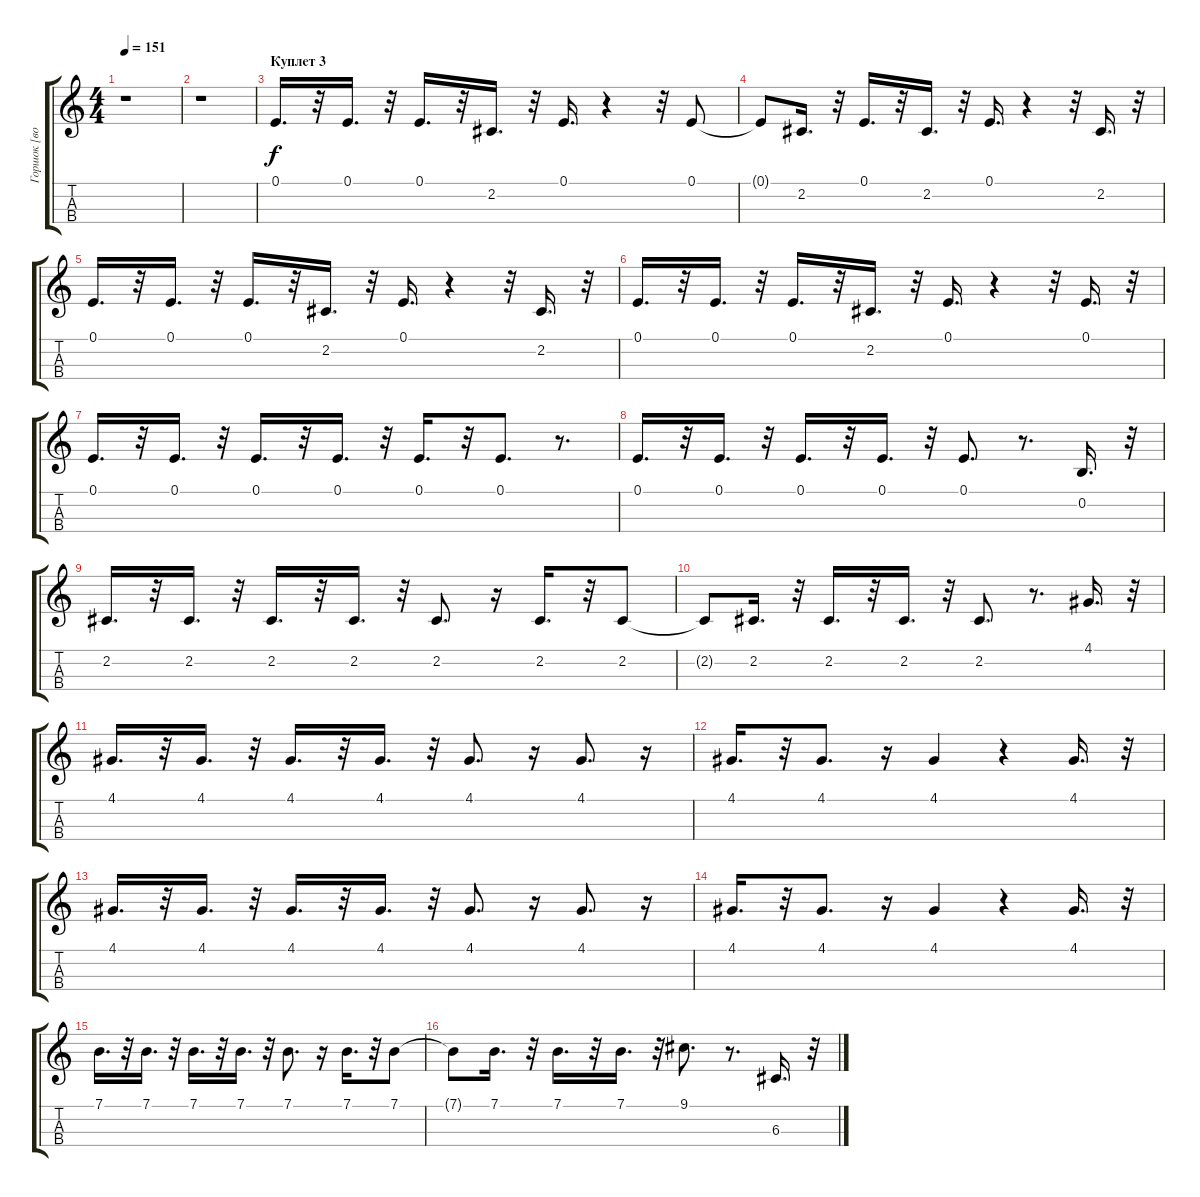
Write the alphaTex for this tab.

\track ("Горшок [вокал]" "Горшок [во") {instrument stringensemble1}
\staff {score tabs}
\tuning (E4 B3 G3 D3) {hide}
\ts (4 4)
\tempo 151
\clef g2
\ks c
r.1{dy f} |
r.1 |
\section ("" "Куплет 3")
0.1.16{d} r.32 0.1.16{d} r.32 0.1.16{d} r.32 2.2.16{d} r.32 0.1.16{d} r.4 r.32 0.1.8 |
0.1{t}.8 2.2.16{d} r.32 0.1.16{d} r.32 2.2.16{d} r.32 0.1.16{d} r.4 r.32 2.2.16{d} r.32 |
0.1.16{d} r.32 0.1.16{d} r.32 0.1.16{d} r.32 2.2.16{d} r.32 0.1.16{d} r.4 r.32 2.2.16{d} r.32 |
0.1.16{d} r.32 0.1.16{d} r.32 0.1.16{d} r.32 2.2.16{d} r.32 0.1.16{d} r.4 r.32 0.1.16{d} r.32 |
0.1.16{d} r.32 0.1.16{d} r.32 0.1.16{d} r.32 0.1.16{d} r.32 0.1.16{d} r.32 0.1.8{d} r.8{d} |
0.1.16{d} r.32 0.1.16{d} r.32 0.1.16{d} r.32 0.1.16{d} r.32 0.1.8{d} r.8{d} 0.2.16{d} r.32 |
2.2.16{d} r.32 2.2.16{d} r.32 2.2.16{d} r.32 2.2.16{d} r.32 2.2.8{d} r.16 2.2.16{d} r.32 2.2.8 |
2.2{t}.8 2.2.16{d} r.32 2.2.16{d} r.32 2.2.16{d} r.32 2.2.8{d} r.8{d} 4.1.16{d} r.32 |
4.1.16{d} r.32 4.1.16{d} r.32 4.1.16{d} r.32 4.1.16{d} r.32 4.1.8{d} r.16 4.1.8{d} r.16 |
4.1.16{d} r.32 4.1.8{d} r.16 4.1.4 r.4 4.1.16{d} r.32 |
4.1.16{d} r.32 4.1.16{d} r.32 4.1.16{d} r.32 4.1.16{d} r.32 4.1.8{d} r.16 4.1.8{d} r.16 |
4.1.16{d} r.32 4.1.8{d} r.16 4.1.4 r.4 4.1.16{d} r.32 |
7.1.16{d} r.32 7.1.16{d} r.32 7.1.16{d} r.32 7.1.16{d} r.32 7.1.8{d} r.16 7.1.16{d} r.32 7.1.8 |
7.1{t}.8 7.1.16{d} r.32 7.1.16{d} r.32 7.1.16{d} r.32 9.1.8{d} r.8{d} 6.3.16{d} r.32
